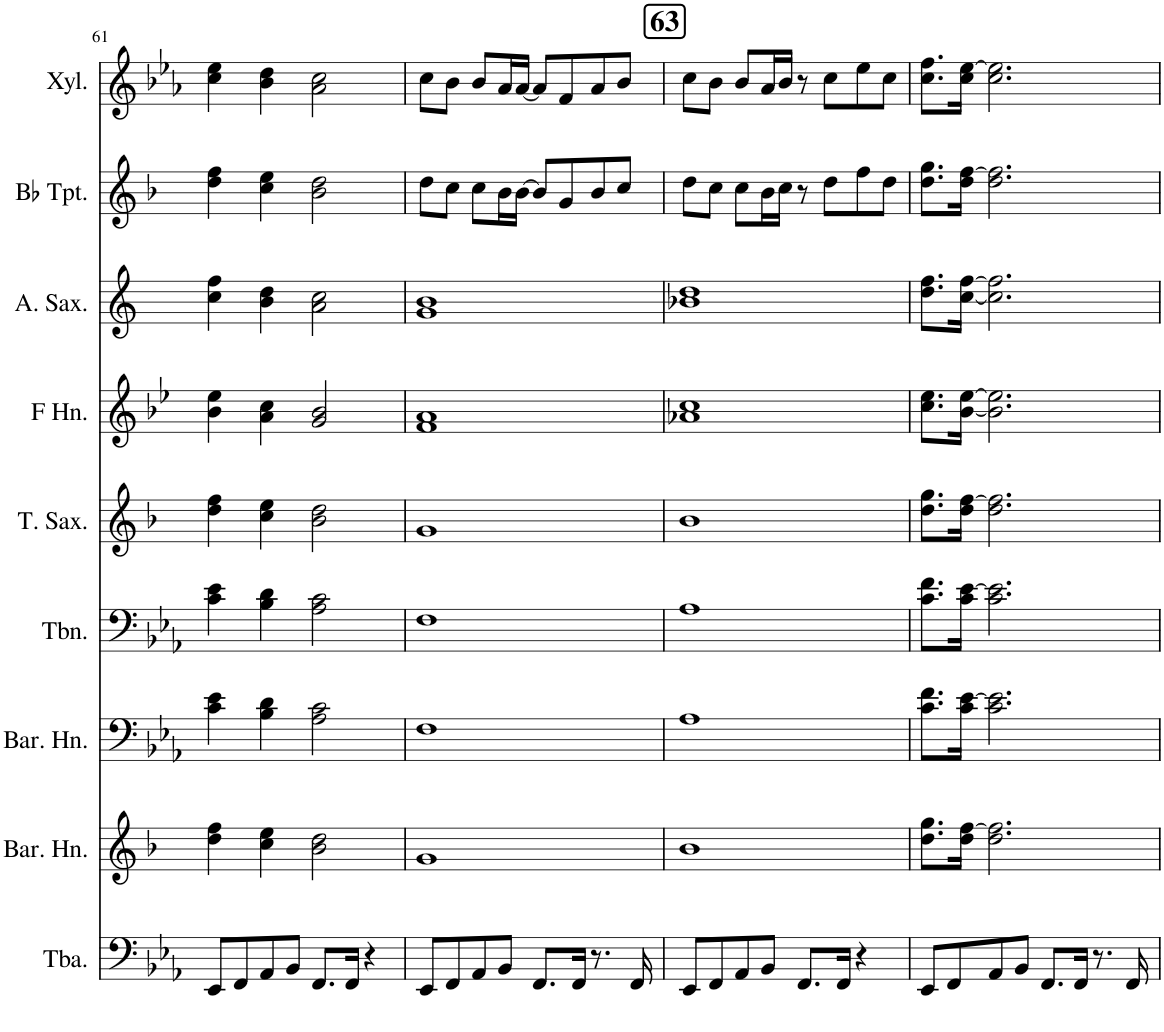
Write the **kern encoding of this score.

**kern	**kern	**kern	**kern	**kern	**kern	**kern	**kern	**kern
*part9	*part8	*part7	*part6	*part5	*part4	*part3	*part2	*part1
*staff9	*staff8	*staff7	*staff6	*staff5	*staff4	*staff3	*staff2	*staff1
*I"Tuba	*I"Baritone Horn	*I"Baritone Horn	*I"Trombone	*I"Tenor Saxophone	*I"Horn in F	*I"Alto Saxophone	*I"Bb Trumpet	*I"Xylophone
*I'Tba.	*I'Bar. Hn.	*I'Bar. Hn.	*I'Tbn.	*I'T. Sax.	*	*I'A. Sax.	*I'Bb Tpt.	*I'Xyl.
!!LO:PB:g=z
*clefF4	*clefG2	*clefF4	*clefF4	*clefG2	*clefG2	*clefG2	*clefG2	*clefG2
*	*Trd8c14	*Trd4c7	*	*Trd8c14	*Trd4c7	*Trd5c9	*Trd1c2	*Trd-7c-12
*k[b-e-a-]	*k[b-]	*k[b-e-a-]	*k[b-e-a-]	*k[b-]	*k[b-e-]	*k[]	*k[b-]	*k[b-e-a-]
*M4/4	*M4/4	*M4/4	*M4/4	*M4/4	*M4/4	*M4/4	*M4/4	*M4/4
=61	=61	=61	=61	=61	=61	=61	=61	=61
8EE-/L	4dd\ 4ff\	4c\ 4e-\	4c\ 4e-\	4dd\ 4ff\	4b-\ 4ee-\	4cc\ 4ff\	4dd\ 4ff\	4cc\ 4ee-\
8FF/	.	.	.	.	.	.	.	.
8AA-/	4cc\ 4ee\	4B-\ 4d\	4B-\ 4d\	4cc\ 4ee\	4a\ 4cc\	4b\ 4dd\	4cc\ 4ee\	4b-\ 4dd\
8BB-/J	.	.	.	.	.	.	.	.
8.FF/L	2b-\ 2dd\	2A-\ 2c\	2A-\ 2c\	2b-\ 2dd\	2g/ 2b-/	2a\ 2cc\	2b-\ 2dd\	2a-\ 2cc\
16FF/Jk	.	.	.	.	.	.	.	.
4r	.	.	.	.	.	.	.	.
=62	=62	=62	=62	=62	=62	=62	=62	=62
8EE-/L	1g	1F	1F	1g	1f 1a	1g 1b	8dd\L	8cc\L
8FF/	.	.	.	.	.	.	8cc\J	8b-\J
8AA-/	.	.	.	.	.	.	8cc\L	8b-/L
8BB-/J	.	.	.	.	.	.	16b-\L	16a-/L
.	.	.	.	.	.	.	[16b-\JJ	[16a-/JJ
8.FF/L	.	.	.	.	.	.	8b-/L]	8a-/L]
.	.	.	.	.	.	.	8g/	8f/
16FF/Jk	.	.	.	.	.	.	.	.
8.r	.	.	.	.	.	.	8b-/	8a-/
.	.	.	.	.	.	.	8cc/J	8b-/J
16FF/	.	.	.	.	.	.	.	.
!!LO:REH:place=s1:a:B:cj:fs=14:t=63
=63	=63	=63	=63	=63	=63	=63	=63	=63
8EE-/L	1b-	1A-	1A-	1b-	1a-X 1cc	1b-X 1dd	8dd\L	8cc\L
8FF/	.	.	.	.	.	.	8cc\J	8b-\J
8AA-/	.	.	.	.	.	.	8cc\L	8b-/L
8BB-/J	.	.	.	.	.	.	16b-\L	16a-/L
.	.	.	.	.	.	.	16cc\JJ	16b-/JJ
8.FF/L	.	.	.	.	.	.	8r	8r
.	.	.	.	.	.	.	8dd\L	8cc\L
16FF/Jk	.	.	.	.	.	.	.	.
4r	.	.	.	.	.	.	8ff\	8ee-\
.	.	.	.	.	.	.	8dd\J	8cc\J
=64	=64	=64	=64	=64	=64	=64	=64	=64
8EE-/L	8.dd\ 8.gg\L	8.c\ 8.f\L	8.c\ 8.f\L	8.dd\ 8.gg\L	8.cc\ 8.ee-\L	8.dd\ 8.ff\L	8.dd\ 8.gg\L	8.cc\ 8.ff\L
8FF/	.	.	.	.	.	.	.	.
.	16dd\ [16ff\Jk	16c\ [16e-\Jk	16c\ [16e-\Jk	16dd\ [16ff\Jk	[16b-\ [16ee-\Jk	[16cc\ [16ff\Jk	16dd\ [16ff\Jk	16cc\ [16ee-\Jk
8AA-/	2.dd\ 2.ff\]	2.c\ 2.e-\]	2.c\ 2.e-\]	2.dd\ 2.ff\]	2.b-\] 2.ee-\]	2.cc\] 2.ff\]	2.dd\ 2.ff\]	2.cc\ 2.ee-\]
8BB-/J	.	.	.	.	.	.	.	.
8.FF/L	.	.	.	.	.	.	.	.
16FF/Jk	.	.	.	.	.	.	.	.
8.r	.	.	.	.	.	.	.	.
16FF/	.	.	.	.	.	.	.	.
=	=	=	=	=	=	=	=	=
*-	*-	*-	*-	*-	*-	*-	*-	*-
